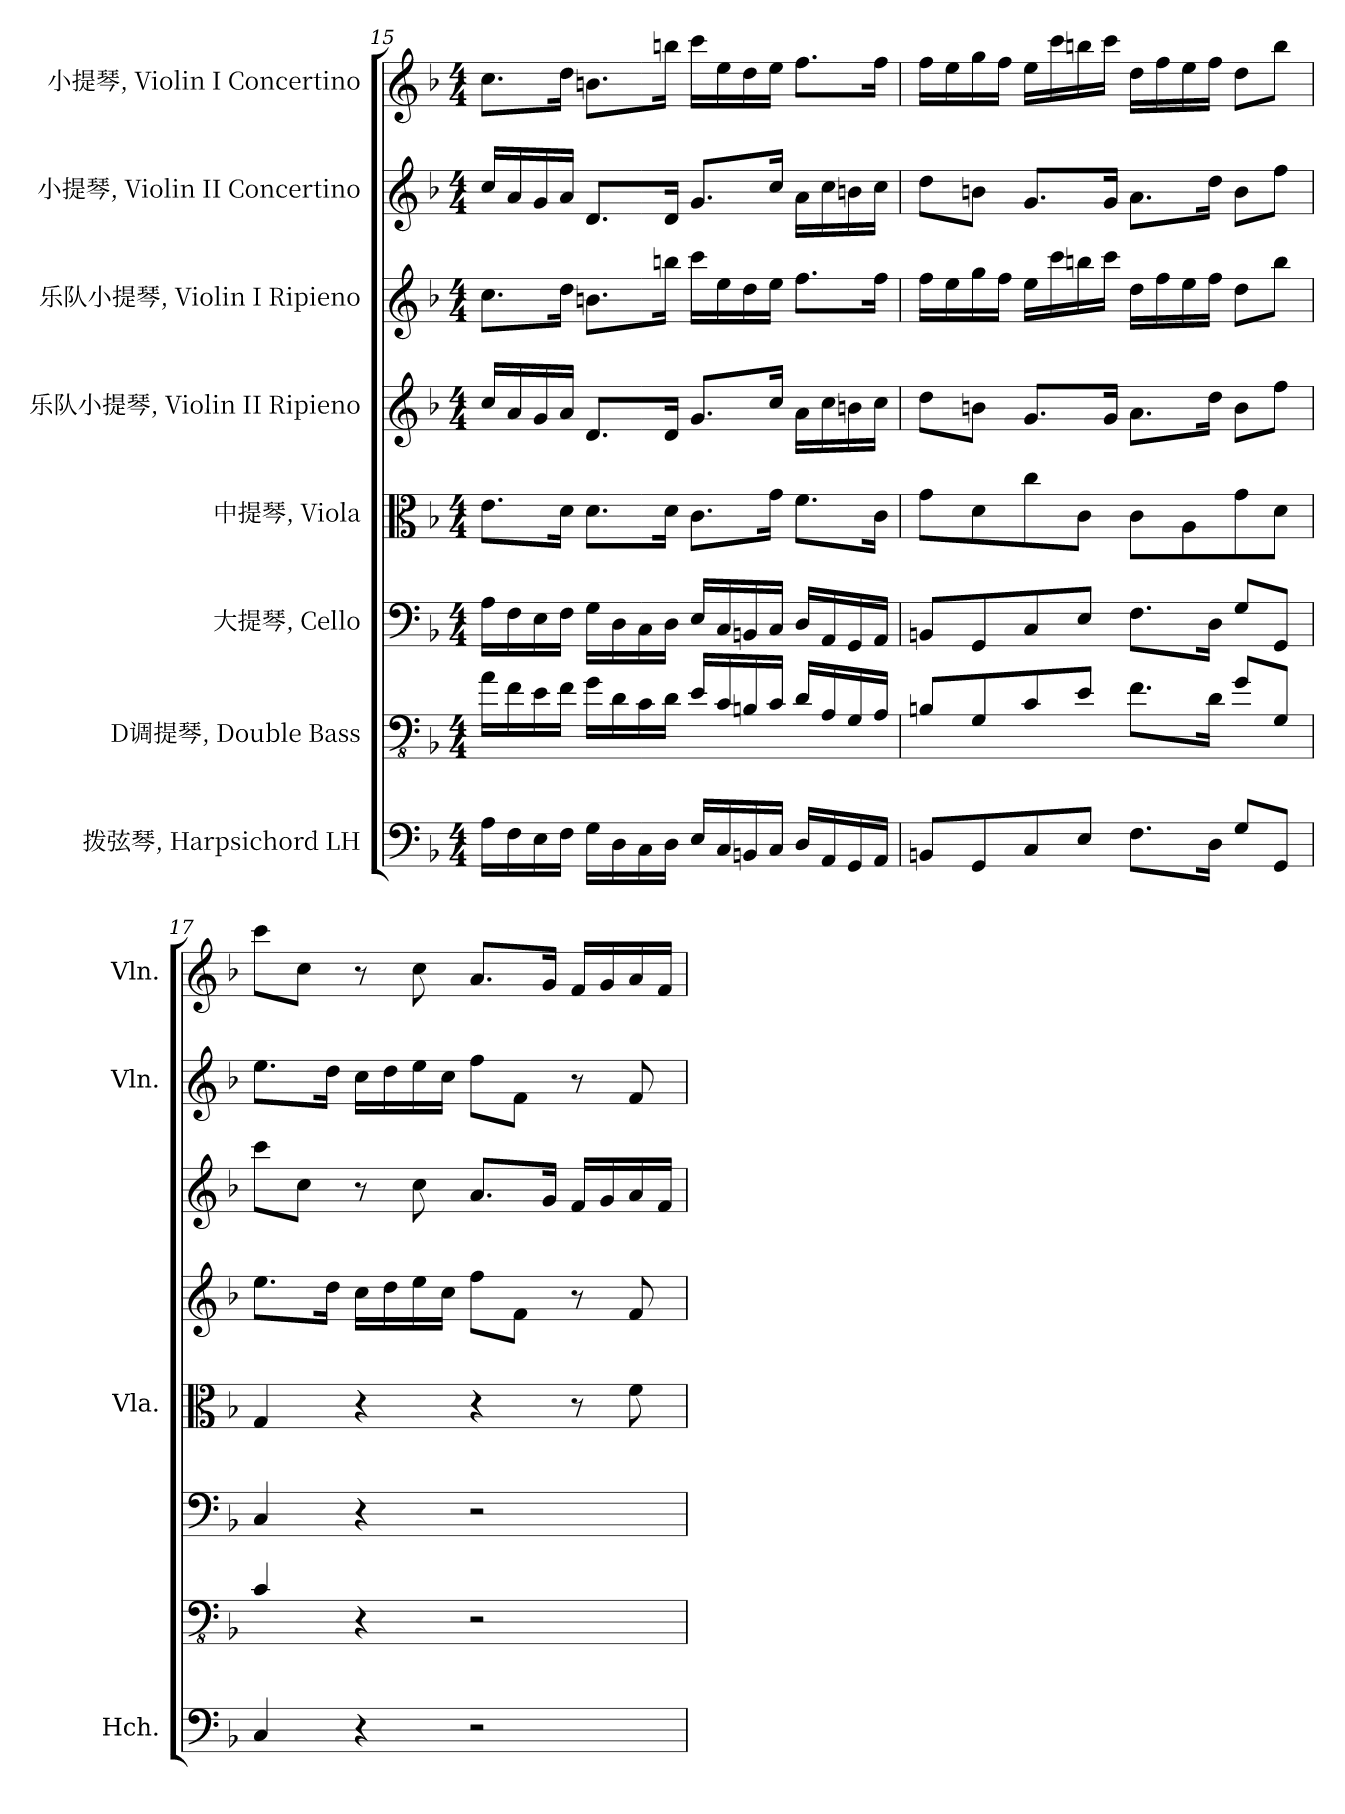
**kern	**kern	**kern	**kern	**kern	**kern	**kern	**kern
*part8	*part7	*part6	*part5	*part4	*part3	*part2	*part1
*staff8	*staff7	*staff6	*staff5	*staff4	*staff3	*staff2	*staff1
*I"拨弦琴, Harpsichord LH	*I"D调提琴, Double Bass	*I"大提琴, Cello	*I"中提琴, Viola	*I"乐队小提琴, Violin II Ripieno	*I"乐队小提琴, Violin I Ripieno	*I"小提琴, Violin II Concertino	*I"小提琴, Violin I Concertino
*I'Hch.	*	*	*I'Vla.	*	*	*I'Vln.	*I'Vln.
*clefF4	*clefFv4	*clefF4	*clefC3	*clefG2	*clefG2	*clefG2	*clefG2
*	*ITrd7c12	*	*	*	*	*	*
*k[b-]	*k[b-]	*k[b-]	*k[b-]	*k[b-]	*k[b-]	*k[b-]	*k[b-]
*M4/4	*M4/4	*M4/4	*M4/4	*M4/4	*M4/4	*M4/4	*M4/4
=15	=15	=15	=15	=15	=15	=15	=15
16A\LL	16AA\LL	16A\LL	8.e\L	16cc/LL	8.cc\L	16cc/LL	8.cc\L
16F\	16FF\	16F\	.	16a/	.	16a/	.
16E\	16EE\	16E\	.	16g/	.	16g/	.
16F\JJ	16FF\JJ	16F\JJ	16d\Jk	16a/JJ	16dd\Jk	16a/JJ	16dd\Jk
16G\LL	16GG\LL	16G\LL	8.d\L	8.d/L	8.bn\L	8.d/L	8.bn\L
16D\	16DD\	16D\	.	.	.	.	.
16C\	16CC\	16C\	.	.	.	.	.
16D\JJ	16DD\JJ	16D\JJ	16d\Jk	16d/Jk	16bbn\Jk	16d/Jk	16bbn\Jk
16E/LL	16EE/LL	16E/LL	8.c\L	8.g/L	16ccc\LL	8.g/L	16ccc\LL
16C/	16CC/	16C/	.	.	16ee\	.	16ee\
16BBn/	16BBBn/	16BBn/	.	.	16dd\	.	16dd\
16C/JJ	16CC/JJ	16C/JJ	16g\Jk	16cc/Jk	16ee\JJ	16cc/Jk	16ee\JJ
16D/LL	16DD/LL	16D/LL	8.f\L	16a\LL	8.ff\L	16a\LL	8.ff\L
16AA/	16AAA/	16AA/	.	16cc\	.	16cc\	.
16GG/	16GGG/	16GG/	.	16bn\	.	16bn\	.
16AA/JJ	16AAA/JJ	16AA/JJ	16c\Jk	16cc\JJ	16ff\Jk	16cc\JJ	16ff\Jk
!!LO:PB:g=z
=16	=16	=16	=16	=16	=16	=16	=16
8BBn/L	8BBBn/L	8BBn/L	8g\L	8dd\L	16ff\LL	8dd\L	16ff\LL
.	.	.	.	.	16ee\	.	16ee\
8GG/	8GGG/	8GG/	8d\	8bn\J	16gg\	8bn\J	16gg\
.	.	.	.	.	16ff\JJ	.	16ff\JJ
8C/	8CC/	8C/	8cc\	8.g/L	16ee\LL	8.g/L	16ee\LL
.	.	.	.	.	16ccc\	.	16ccc\
8E/J	8EE/J	8E/J	8c\J	.	16bbn\	.	16bbn\
.	.	.	.	16g/Jk	16ccc\JJ	16g/Jk	16ccc\JJ
8.F\L	8.FF\L	8.F\L	8c\L	8.a\L	16dd\LL	8.a\L	16dd\LL
.	.	.	.	.	16ff\	.	16ff\
.	.	.	8A\	.	16ee\	.	16ee\
16D\Jk	16DD\Jk	16D\Jk	.	16dd\Jk	16ff\JJ	16dd\Jk	16ff\JJ
8G/L	8GG/L	8G/L	8g\	8b\L	8dd\L	8b\L	8dd\L
8GG/J	8GGG/J	8GG/J	8d\J	8ff\J	8bb\J	8ff\J	8bb\J
=17	=17	=17	=17	=17	=17	=17	=17
4C/	4CC/	4C/	4G/	8.ee\L	8ccc\L	8.ee\L	8ccc\L
.	.	.	.	.	8cc\J	.	8cc\J
.	.	.	.	16dd\Jk	.	16dd\Jk	.
4r	4r	4r	4r	16cc\LL	8r	16cc\LL	8r
.	.	.	.	16dd\	.	16dd\	.
.	.	.	.	16ee\	8cc\	16ee\	8cc\
.	.	.	.	16cc\JJ	.	16cc\JJ	.
2r	2r	2r	4r	8ff\L	8.a/L	8ff\L	8.a/L
.	.	.	.	8f\J	.	8f\J	.
.	.	.	.	.	16g/Jk	.	16g/Jk
.	.	.	8r	8r	16f/LL	8r	16f/LL
.	.	.	.	.	16g/	.	16g/
.	.	.	8f\	8f/	16a/	8f/	16a/
.	.	.	.	.	16f/JJ	.	16f/JJ
=	=	=	=	=	=	=	=
*-	*-	*-	*-	*-	*-	*-	*-
